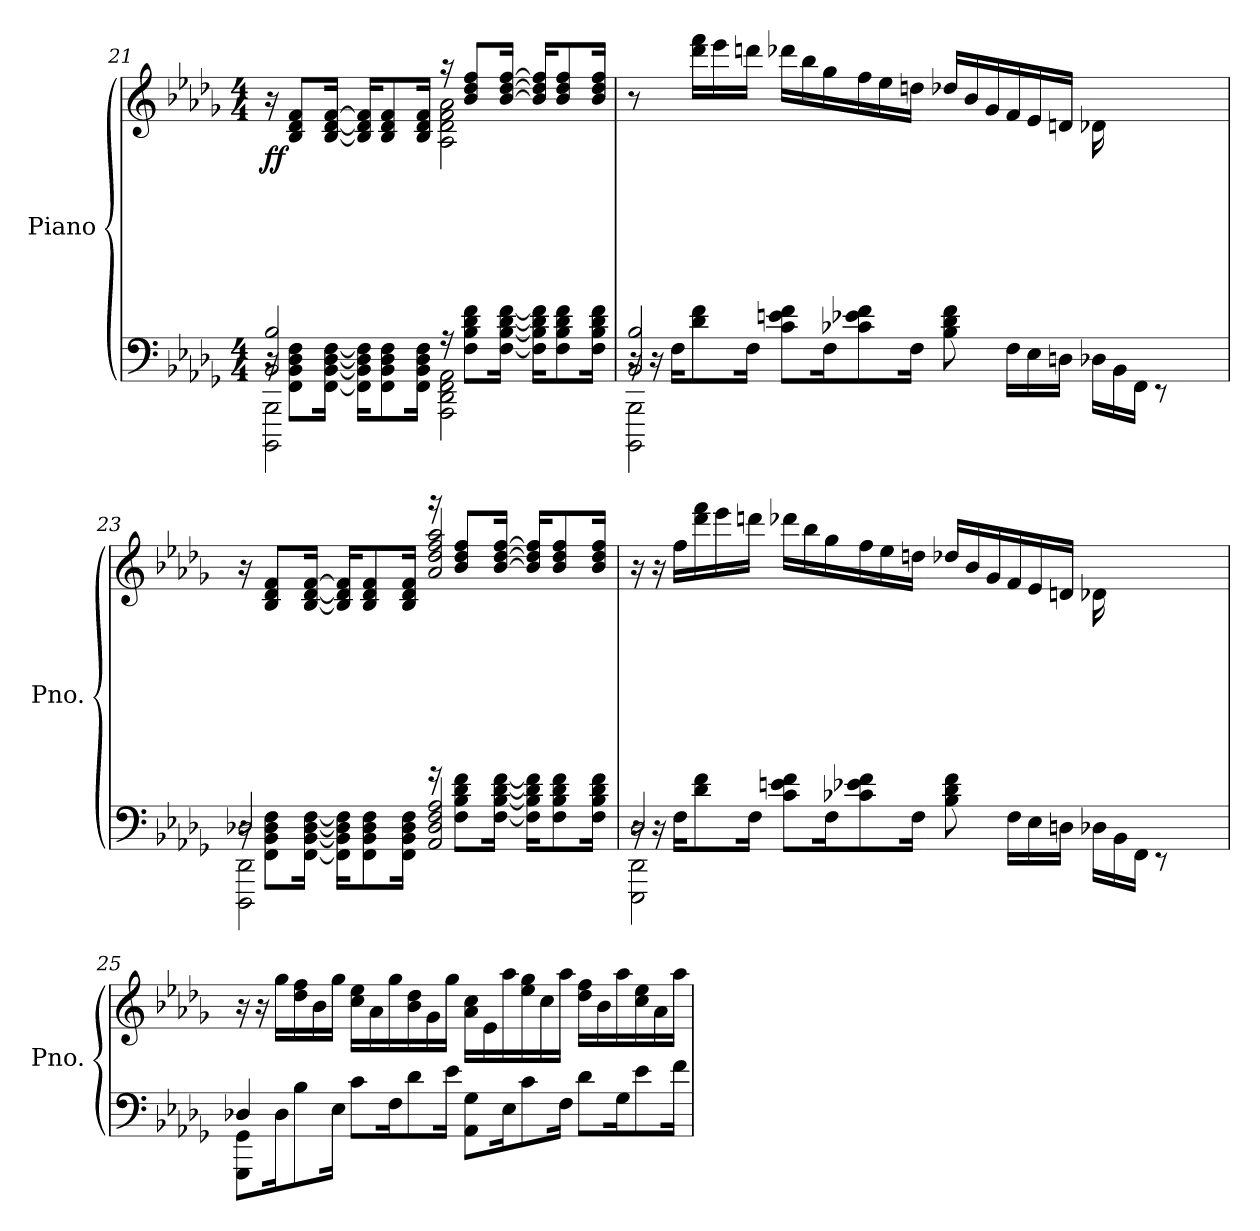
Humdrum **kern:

**kern	**kern	**dynam
*part1	*part1	*part1
*staff2	*staff1	*staff1/2
*I"Piano	*	*
*I'Pno.	*	*
!!LO:LB:g=z
*clefF4	*clefG2	*
*k[b-e-a-d-g-]	*k[b-e-a-d-g-]	*
*M4/4	*M4/4	*
=21	=21	=21
*^	*^	*
*	*^	*	*	*
!	!	!	!	!	!LO:DY:b
2BB-/ 2B-/	16r	2BBBB-\ 2BBB-\	16r	2ryy	ff
.	8FF\ 8BB-\ 8D-\ 8F\L	.	8B-/ 8d-/ 8f/L	.	.
.	[16FF\ [16BB-\ [16D-\ [16F\Jk	.	[16B-/ [16d-/ [16f/Jk	.	.
.	16FF\] 16BB-\] 16D-\] 16F\]KL	.	16B-/] 16d-/] 16f/]KL	.	.
.	8FF\ 8BB-\ 8D-\ 8F\	.	8B-/ 8d-/ 8f/	.	.
.	16FF\ 16BB-\ 16D-\ 16F\Jk	.	16B-/ 16d-/ 16f/Jk	.	.
2ryy	16r	2AAA-\ 2DD-\ 2FF\ 2AA-\	16r	2A-\ 2d-\ 2f\ 2a-\	.
.	8F\ 8B-\ 8d-\ 8f\L	.	8b-/ 8dd-/ 8ff/L	.	.
.	[16F\ [16B-\ [16d-\ [16f\Jk	.	[16b-/ [16dd-/ [16ff/Jk	.	.
.	16F\] 16B-\] 16d-\] 16f\]KL	.	16b-/] 16dd-/] 16ff/]KL	.	.
.	8F\ 8B-\ 8d-\ 8f\	.	8b-/ 8dd-/ 8ff/	.	.
.	16F\ 16B-\ 16d-\ 16f\Jk	.	16b-/ 16dd-/ 16ff/Jk	.	.
*	*	*	*v	*v	*
!!LO:LB:g=z
=22	=22	=22	=22	=22
*	*	*Xtuplet	*	*
*	*	*^	*	*
24%19ryy	2BB-/ 2B-/	24r	2BBBB-\ 2BBB-\	8r	.
.	.	24r	.	.	.
.	.	24F\KL	.	.	.
*	*	*	*	*Xtuplet	*
.	.	12d-\ 12f\	.	24ddd-\ 24fff\LL	.
.	.	.	.	24eee-\	.
.	.	24F\Jk	.	24dddn\JJ	.
.	.	12c\ 12en\ 12f\L	.	24ddd-X\LL	.
.	.	.	.	24bb-\	.
.	.	24F\K	.	24gg-\	.
.	.	12c-X\ 12e-X\ 12f\	.	24ff\	.
.	.	.	.	24ee-\	.
.	.	24F\Jk	.	24ddn\JJ	.
.	2ryy	8B-\ 8d-\ 8f\	2ryy	24dd-X/LL	.
.	.	.	.	24b-/	.
.	.	.	.	24g-/	.
.	.	24F\LL	.	24f/	.
.	.	24E-\	.	24e-/	.
.	.	24Dn\JJ	.	24dn/JJ	.
.	.	24D-X\LL	.	24d-X\LL	.
24B-/	.	24BB-\	.	24%5ryy	.
24G-/	.	24FF\JJ	.	.	.
24F/	.	8r	.	.	.
24E-/	.	.	.	.	.
24Dn/JJ	.	.	.	.	.
*	*	*v	*v	*	*
!!LO:LB:g=z
=23	=23	=23	=23	=23
*	*	*	*^	*
2D-X/	16r	2DDD-\ 2DD-\	16r	2ryy	.
.	8FF\ 8BB-\ 8D-\ 8F\L	.	8B-/ 8d-/ 8f/L	.	.
.	[16FF\ [16BB-\ [16D-\ [16F\Jk	.	[16B-/ [16d-/ [16f/Jk	.	.
.	16FF\] 16BB-\] 16D-\] 16F\]KL	.	16B-/] 16d-/] 16f/]KL	.	.
.	8FF\ 8BB-\ 8D-\ 8F\	.	8B-/ 8d-/ 8f/	.	.
.	16FF\ 16BB-\ 16D-\ 16F\Jk	.	16B-/ 16d-/ 16f/Jk	.	.
2ryy	16r	2AA-/ 2D-/ 2F/ 2A-/	16r	2a-/ 2dd-/ 2ff/ 2aa-/	.
.	8F\ 8B-\ 8d-\ 8f\L	.	8b-/ 8dd-/ 8ff/L	.	.
.	[16F\ [16B-\ [16d-\ [16f\Jk	.	[16b-/ [16dd-/ [16ff/Jk	.	.
.	16F\] 16B-\] 16d-\] 16f\]KL	.	16b-/] 16dd-/] 16ff/]KL	.	.
.	8F\ 8B-\ 8d-\ 8f\	.	8b-/ 8dd-/ 8ff/	.	.
.	16F\ 16B-\ 16d-\ 16f\Jk	.	16b-/ 16dd-/ 16ff/Jk	.	.
*	*	*	*v	*v	*
!!LO:LB:g=z
=24	=24	=24	=24	=24
*	*	*^	*	*
24%19ryy	2D-/	24r	2EEE-\ 2DD-\	24r	.
.	.	24r	.	24r	.
.	.	24F\KL	.	24ff\LL	.
.	.	12d-\ 12f\	.	24ddd-\ 24fff\	.
.	.	.	.	24eee-\	.
.	.	24F\Jk	.	24dddn\JJ	.
.	.	12c\ 12en\ 12f\L	.	24ddd-X\LL	.
.	.	.	.	24bb-\	.
.	.	24F\K	.	24gg-\	.
.	.	12c-X\ 12e-X\ 12f\	.	24ff\	.
.	.	.	.	24ee-\	.
.	.	24F\Jk	.	24ddn\JJ	.
.	2ryy	8B-\ 8d-\ 8f\	2ryy	24dd-X/LL	.
.	.	.	.	24b-/	.
.	.	.	.	24g-/	.
.	.	24F\LL	.	24f/	.
.	.	24E-\	.	24e-/	.
.	.	24Dn\JJ	.	24dn/JJ	.
.	.	24D-X\LL	.	24d-X\LL	.
24B-/	.	24BB-\	.	24%5ryy	.
24G-/	.	24FF\JJ	.	.	.
24F/	.	8r	.	.	.
24E-/	.	.	.	.	.
24Dn/JJ	.	.	.	.	.
*	*v	*v	*v	*	*
!!LO:PB:g=z
=25	=25	=25	=25
4D-X/	12GGG-\ 12GG-\L	24r	.
.	.	24r	.
.	24D-\K	24gg-\LL	.
.	12B-\	24dd-\ 24ff\	.
.	.	24b-\	.
.	24E-\Jk	24gg-\JJ	.
2.ryy	12c\L	24cc\ 24ee-\LL	.
.	.	24a-\	.
.	24F\K	24gg-\	.
.	12d-\	24b-\ 24dd-\	.
.	.	24g-\	.
.	24e-\Jk	24gg-\JJ	.
.	12AA-\ 12G-\L	24a-\ 24cc\LL	.
.	.	24e-\	.
.	24E-\K	24aa-\	.
.	12c\	24ee-\ 24gg-\	.
.	.	24cc\	.
.	24F\Jk	24aa-\JJ	.
.	12d-\L	24dd-\ 24ff\LL	.
.	.	24b-\	.
.	24G-\K	24aa-\	.
.	12e-\	24cc\ 24ee-\	.
.	.	24a-\	.
.	24f\Jk	24aa-\JJ	.
*v	*v	*	*
=	=	=
*-	*-	*-
